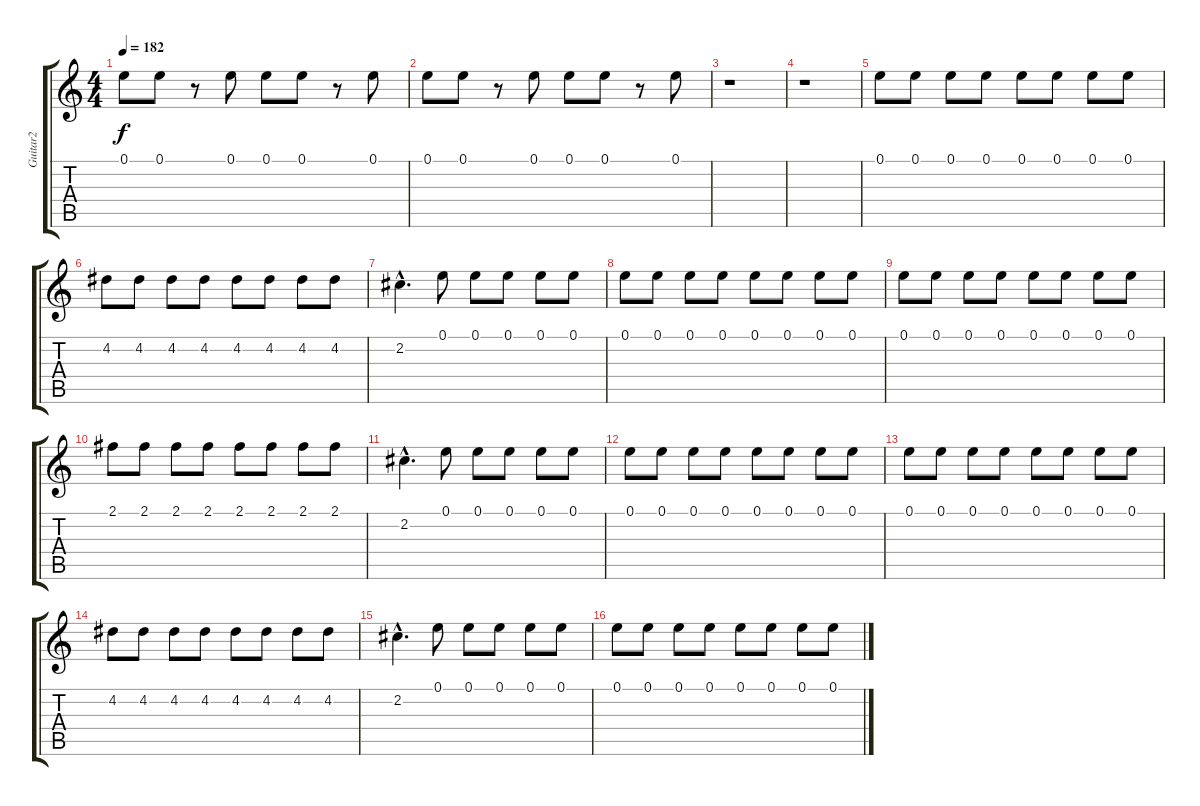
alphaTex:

\track ("Guitar2" "Guitar2") {instrument distortionguitar}
\staff {score tabs}
\tuning (E4 B3 G3 D3 A2 E2) {hide}
\ts (4 4)
\tempo 182
\clef g2
\ks c
0.1.8{dy f} 0.1.8 r.8 0.1.8 0.1.8 0.1.8 r.8 0.1.8 |
0.1.8 0.1.8 r.8 0.1.8 0.1.8 0.1.8 r.8 0.1.8 |
r.1 |
r.1 |
0.1.8 0.1.8 0.1.8 0.1.8 0.1.8 0.1.8 0.1.8 0.1.8 |
4.2.8 4.2.8 4.2.8 4.2.8 4.2.8 4.2.8 4.2.8 4.2.8 |
2.2{hac}.4{d} 0.1.8 0.1.8 0.1.8 0.1.8 0.1.8 |
0.1.8 0.1.8 0.1.8 0.1.8 0.1.8 0.1.8 0.1.8 0.1.8 |
0.1.8 0.1.8 0.1.8 0.1.8 0.1.8 0.1.8 0.1.8 0.1.8 |
2.1.8 2.1.8 2.1.8 2.1.8 2.1.8 2.1.8 2.1.8 2.1.8 |
2.2{hac}.4{d} 0.1.8 0.1.8 0.1.8 0.1.8 0.1.8 |
0.1.8 0.1.8 0.1.8 0.1.8 0.1.8 0.1.8 0.1.8 0.1.8 |
0.1.8 0.1.8 0.1.8 0.1.8 0.1.8 0.1.8 0.1.8 0.1.8 |
4.2.8 4.2.8 4.2.8 4.2.8 4.2.8 4.2.8 4.2.8 4.2.8 |
2.2{hac}.4{d} 0.1.8 0.1.8 0.1.8 0.1.8 0.1.8 |
0.1.8 0.1.8 0.1.8 0.1.8 0.1.8 0.1.8 0.1.8 0.1.8
